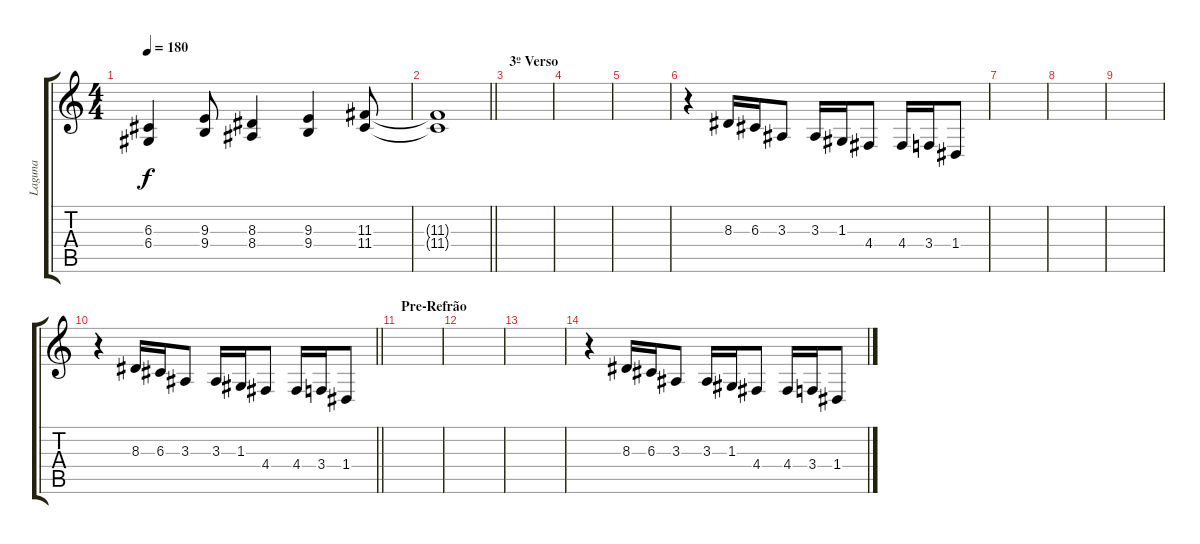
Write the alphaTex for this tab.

\track ("Laguna" "Laguna") {instrument pad3polysynth}
\staff {score tabs}
\tuning (E4 B3 G3 D3 A2 E2) {hide}
\ts (4 4)
\tempo 180
\clef g2
\ks c
(6.3 6.4).4{dy f} (9.3 9.4).8 (8.3 8.4).4 (9.3 9.4).4 (11.3 11.4).8 |
\barLineRight lightlight
(11.3{t} 11.4{t}).1 |
\section ("" "3º Verso")
|
|
|
r.4 8.3.16 6.3.16 3.3.8 3.3.16 1.3.16 4.4.8 4.4.16 3.4.16 1.4.8 |
|
|
|
\barLineRight lightlight
r.4 8.3.16 6.3.16 3.3.8 3.3.16 1.3.16 4.4.8 4.4.16 3.4.16 1.4.8 |
\section ("" "Pre-Refrão")
|
|
|
r.4 8.3.16 6.3.16 3.3.8 3.3.16 1.3.16 4.4.8 4.4.16 3.4.16 1.4.8
